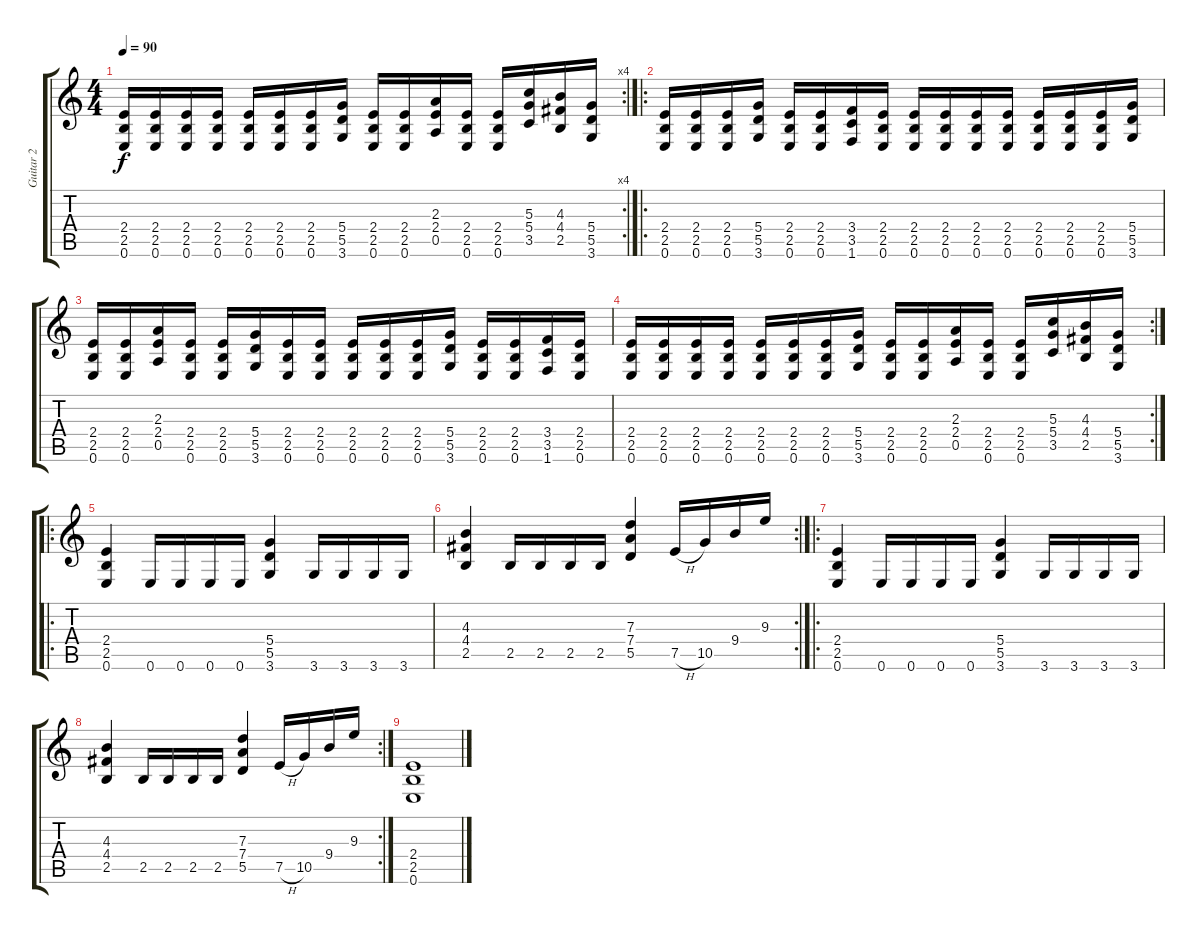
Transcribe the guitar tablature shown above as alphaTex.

\track ("Guitar 2 " "Guitar 2 ") {instrument overdrivenguitar}
\staff {score tabs}
\tuning (E4 B3 G3 D3 A2 E2) {hide}
\rc 4
\ts (4 4)
\tempo 90
\clef g2
\ks c
(2.4 2.5 0.6).16{dy f} (2.4 2.5 0.6).16 (2.4 2.5 0.6).16 (2.4 2.5 0.6).16 (2.4 2.5 0.6).16 (2.4 2.5 0.6).16 (2.4 2.5 0.6).16 (5.4 5.5 3.6).16 (2.4 2.5 0.6).16 (2.4 2.5 0.6).16 (2.3 2.4 0.5).16 (2.4 2.5 0.6).16 (2.4 2.5 0.6).16 (5.3 5.4 3.5).16 (4.3 4.4 2.5).16 (5.4 5.5 3.6).16 |
\ro
(2.4 2.5 0.6).16 (2.4 2.5 0.6).16 (2.4 2.5 0.6).16 (5.4 5.5 3.6).16 (2.4 2.5 0.6).16 (2.4 2.5 0.6).16 (3.4 3.5 1.6).16 (2.4 2.5 0.6).16 (2.4 2.5 0.6).16 (2.4 2.5 0.6).16 (2.4 2.5 0.6).16 (2.4 2.5 0.6).16 (2.4 2.5 0.6).16 (2.4 2.5 0.6).16 (2.4 2.5 0.6).16 (5.4 5.5 3.6).16 |
(2.4 2.5 0.6).16 (2.4 2.5 0.6).16 (2.3 2.4 0.5).16 (2.4 2.5 0.6).16 (2.4 2.5 0.6).16 (5.4 5.5 3.6).16 (2.4 2.5 0.6).16 (2.4 2.5 0.6).16 (2.4 2.5 0.6).16 (2.4 2.5 0.6).16 (2.4 2.5 0.6).16 (5.4 5.5 3.6).16 (2.4 2.5 0.6).16 (2.4 2.5 0.6).16 (3.4 3.5 1.6).16 (2.4 2.5 0.6).16 |
\rc 2
(2.4 2.5 0.6).16 (2.4 2.5 0.6).16 (2.4 2.5 0.6).16 (2.4 2.5 0.6).16 (2.4 2.5 0.6).16 (2.4 2.5 0.6).16 (2.4 2.5 0.6).16 (5.4 5.5 3.6).16 (2.4 2.5 0.6).16 (2.4 2.5 0.6).16 (2.3 2.4 0.5).16 (2.4 2.5 0.6).16 (2.4 2.5 0.6).16 (5.3 5.4 3.5).16 (4.3 4.4 2.5).16 (5.4 5.5 3.6).16 |
\ro
(2.4 2.5 0.6).4 0.6.16 0.6.16 0.6.16 0.6.16 (5.4 5.5 3.6).4 3.6.16 3.6.16 3.6.16 3.6.16 |
\rc 2
(4.3 4.4 2.5).4 2.5.16 2.5.16 2.5.16 2.5.16 (7.3 7.4 5.5).4 7.5{h}.16 10.5.16 9.4.16 9.3.16 |
\ro
(2.4 2.5 0.6).4 0.6.16 0.6.16 0.6.16 0.6.16 (5.4 5.5 3.6).4 3.6.16 3.6.16 3.6.16 3.6.16 |
\rc 2
(4.3 4.4 2.5).4 2.5.16 2.5.16 2.5.16 2.5.16 (7.3 7.4 5.5).4 7.5{h}.16 10.5.16 9.4.16 9.3.16 |
(2.4 2.5 0.6).1
